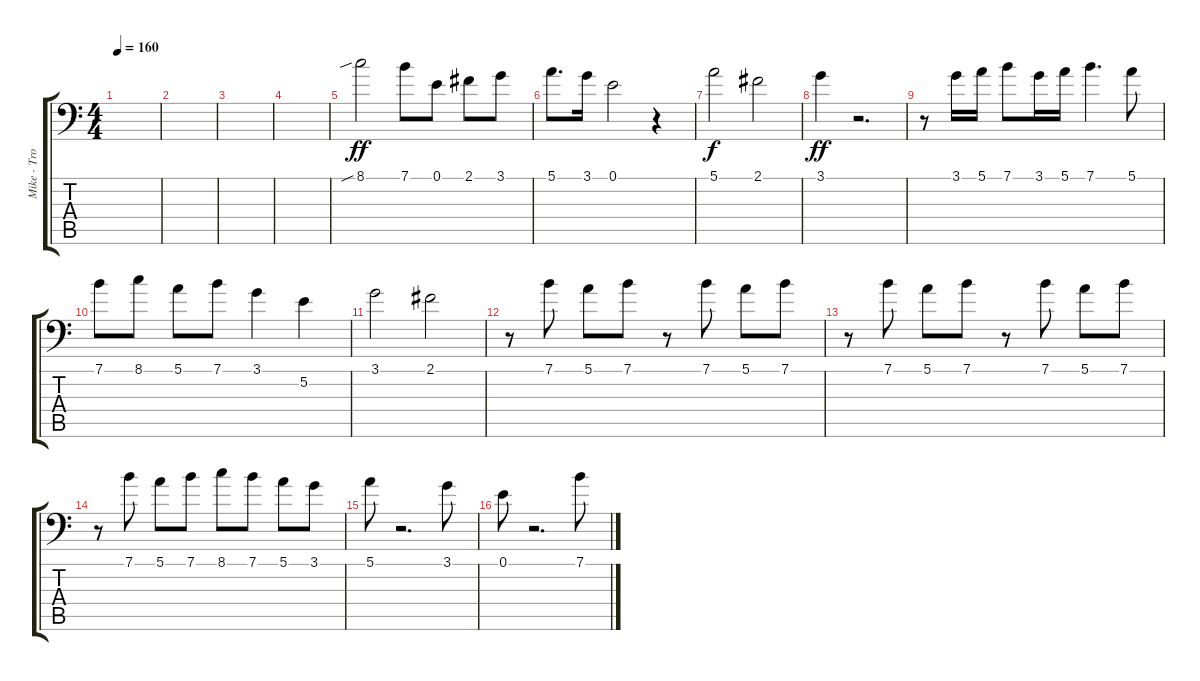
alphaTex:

\track ("Mike - Trombone" "Mike - Tro") {instrument trombone}
\staff {score tabs}
\tuning (E4 B3 G3 D3 A2 A1) {hide}
\ts (4 4)
\tempo 160
\clef f4
\ks c
|
|
|
|
8.1{sib}.2{dy ff} 7.1.8 0.1.8 2.1.8 3.1.8 |
5.1.8{d} 3.1.16 0.1.2 r.4 |
5.1.2{dy f} 2.1.2 |
3.1.4{dy ff} r.2{d} |
r.8 3.1.16 5.1.16 7.1.8 3.1.16 5.1.16 7.1.4{d} 5.1.8 |
7.1.8 8.1.8 5.1.8 7.1.8 3.1.4 5.2.4 |
3.1.2 2.1.2 |
r.8 7.1.8 5.1.8 7.1.8 r.8 7.1.8 5.1.8 7.1.8 |
r.8 7.1.8 5.1.8 7.1.8 r.8 7.1.8 5.1.8 7.1.8 |
r.8 7.1.8 5.1.8 7.1.8 8.1.8 7.1.8 5.1.8 3.1.8 |
5.1.8 r.2{d} 3.1.8 |
0.1.8 r.2{d} 7.1.8
